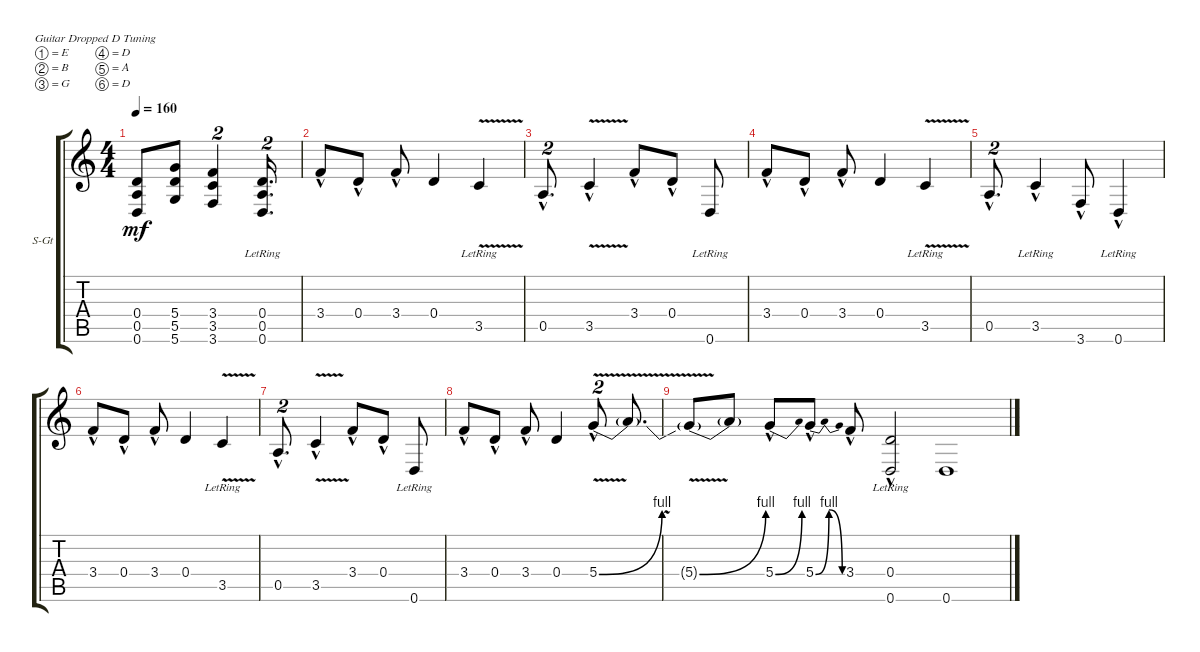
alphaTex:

\defaultSystemsLayout 4
\bracketExtendMode groupsimilarinstruments
\firstSystemTrackNameOrientation horizontal
\otherSystemsTrackNameOrientation horizontal
\track ("Steel Guitar" "S-Gt") {instrument acousticguitarsteel}
\staff {score tabs}
\tuning (E4 B3 G3 D3 A2 D2)
\ts (4 4)
\tempo 160
\clef g2
\ks c
(0.6 0.5 0.4).8{dy mf instrument acousticguitarsteel} (5.6 5.5 5.4).8 (3.6 3.5 3.4).4{tu (2 3)} (0.6{lr} 0.5{lr} 0.4{lr}).16{d tu (2 3)} |
3.4{hac}.8 0.4{hac}.8 3.4{hac}.8 0.4.4 3.5{v lr}.4 |
0.5{hac}.8{d tu (2 3)} 3.5{v hac}.4 3.4{hac}.8 0.4{hac}.8 0.6{lr}.8 |
3.4{hac}.8 0.4{hac}.8 3.4{hac}.8 0.4.4 3.5{v lr}.4 |
0.5{hac}.8{d tu (2 3)} 3.5{hac lr}.4 3.6{hac}.8 0.6{hac lr}.4 |
3.4{hac}.8 0.4{hac}.8 3.4{hac}.8 0.4.4 3.5{v lr}.4 |
0.5{hac}.8{d tu (2 3)} 3.5{v hac}.4 3.4{hac}.8 0.4{hac}.8 0.6{lr}.8 |
3.4{hac}.8 0.4{hac}.8 3.4{hac}.8 0.4.4 5.4{be (bend 0 0 15 4) v hac}.8{tu (2 3)} 5.4{v t}.8{d} |
5.4{be (bend 0 0 15 4) t}.8 5.4{t}.8 5.4{be (bend 0 0 15 4) hac}.8 5.4{be (bendrelease 0 0 13.2 4 17.4 4 30 0) hac}.8 3.4{hac}.8 (0.6{hac lr} 0.4).2 0.6.1
